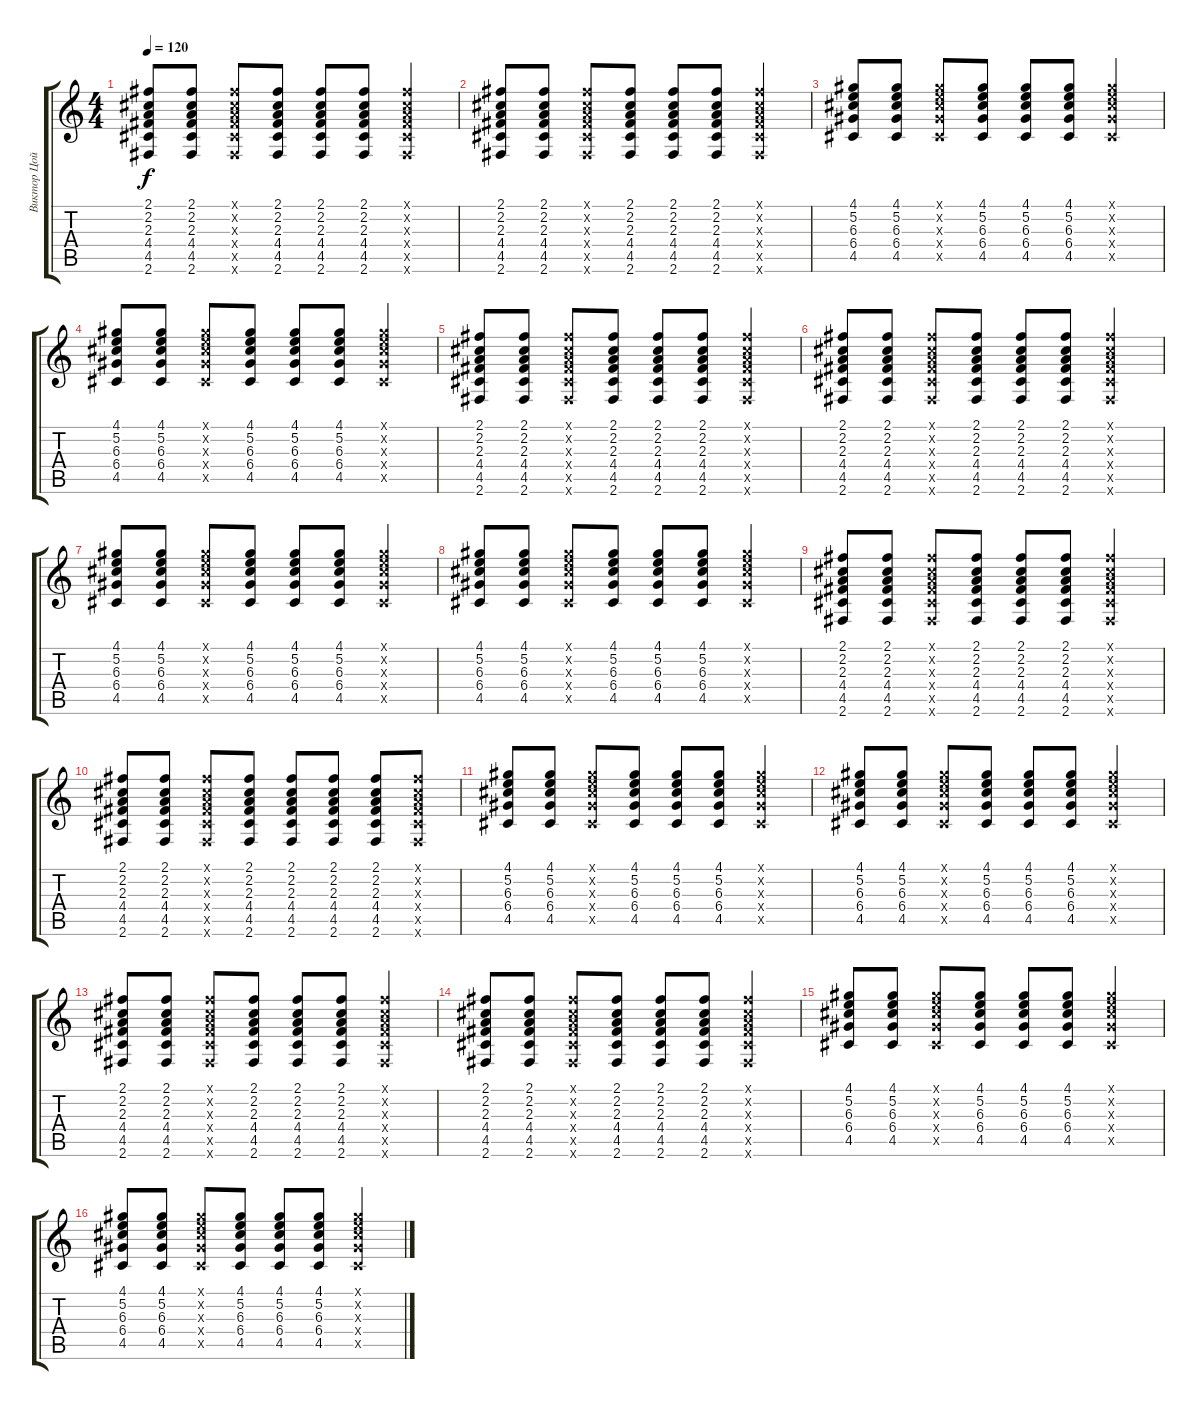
\track ("Виктор Цой" "Виктор Цой") {instrument acousticguitarsteel}
\staff {score tabs}
\tuning (E4 B3 G3 D3 A2 E2) {hide}
\ts (4 4)
\tempo 120
\clef g2
\ks c
(2.1 2.2 2.3 4.4 4.5 2.6).8{dy f} (2.1 2.2 2.3 4.4 4.5 2.6).8 (2.1{x} 2.2{x} 2.3{x} 4.4{x} 4.5{x} 2.6{x}).8 (2.1 2.2 2.3 4.4 4.5 2.6).8 (2.1 2.2 2.3 4.4 4.5 2.6).8 (2.1 2.2 2.3 4.4 4.5 2.6).8 (2.1{x} 2.2{x} 2.3{x} 4.4{x} 4.5{x} 2.6{x}).4 |
(2.1 2.2 2.3 4.4 4.5 2.6).8 (2.1 2.2 2.3 4.4 4.5 2.6).8 (2.1{x} 2.2{x} 2.3{x} 4.4{x} 4.5{x} 2.6{x}).8 (2.1 2.2 2.3 4.4 4.5 2.6).8 (2.1 2.2 2.3 4.4 4.5 2.6).8 (2.1 2.2 2.3 4.4 4.5 2.6).8 (2.1{x} 2.2{x} 2.3{x} 4.4{x} 4.5{x} 2.6{x}).4 |
(4.1 5.2 6.3 6.4 4.5).8 (4.1 5.2 6.3 6.4 4.5).8 (4.1{x} 5.2{x} 6.3{x} 6.4{x} 4.5{x}).8 (4.1 5.2 6.3 6.4 4.5).8 (4.1 5.2 6.3 6.4 4.5).8 (4.1 5.2 6.3 6.4 4.5).8 (4.1{x} 5.2{x} 6.3{x} 6.4{x} 4.5{x}).4 |
(4.1 5.2 6.3 6.4 4.5).8 (4.1 5.2 6.3 6.4 4.5).8 (4.1{x} 5.2{x} 6.3{x} 6.4{x} 4.5{x}).8 (4.1 5.2 6.3 6.4 4.5).8 (4.1 5.2 6.3 6.4 4.5).8 (4.1 5.2 6.3 6.4 4.5).8 (4.1{x} 5.2{x} 6.3{x} 6.4{x} 4.5{x}).4 |
(2.1 2.2 2.3 4.4 4.5 2.6).8 (2.1 2.2 2.3 4.4 4.5 2.6).8 (2.1{x} 2.2{x} 2.3{x} 4.4{x} 4.5{x} 2.6{x}).8 (2.1 2.2 2.3 4.4 4.5 2.6).8 (2.1 2.2 2.3 4.4 4.5 2.6).8 (2.1 2.2 2.3 4.4 4.5 2.6).8 (2.1{x} 2.2{x} 2.3{x} 4.4{x} 4.5{x} 2.6{x}).4 |
(2.1 2.2 2.3 4.4 4.5 2.6).8 (2.1 2.2 2.3 4.4 4.5 2.6).8 (2.1{x} 2.2{x} 2.3{x} 4.4{x} 4.5{x} 2.6{x}).8 (2.1 2.2 2.3 4.4 4.5 2.6).8 (2.1 2.2 2.3 4.4 4.5 2.6).8 (2.1 2.2 2.3 4.4 4.5 2.6).8 (2.1{x} 2.2{x} 2.3{x} 4.4{x} 4.5{x} 2.6{x}).4 |
(4.1 5.2 6.3 6.4 4.5).8 (4.1 5.2 6.3 6.4 4.5).8 (4.1{x} 5.2{x} 6.3{x} 6.4{x} 4.5{x}).8 (4.1 5.2 6.3 6.4 4.5).8 (4.1 5.2 6.3 6.4 4.5).8 (4.1 5.2 6.3 6.4 4.5).8 (4.1{x} 5.2{x} 6.3{x} 6.4{x} 4.5{x}).4 |
(4.1 5.2 6.3 6.4 4.5).8 (4.1 5.2 6.3 6.4 4.5).8 (4.1{x} 5.2{x} 6.3{x} 6.4{x} 4.5{x}).8 (4.1 5.2 6.3 6.4 4.5).8 (4.1 5.2 6.3 6.4 4.5).8 (4.1 5.2 6.3 6.4 4.5).8 (4.1{x} 5.2{x} 6.3{x} 6.4{x} 4.5{x}).4 |
(2.1 2.2 2.3 4.4 4.5 2.6).8 (2.1 2.2 2.3 4.4 4.5 2.6).8 (2.1{x} 2.2{x} 2.3{x} 4.4{x} 4.5{x} 2.6{x}).8 (2.1 2.2 2.3 4.4 4.5 2.6).8 (2.1 2.2 2.3 4.4 4.5 2.6).8 (2.1 2.2 2.3 4.4 4.5 2.6).8 (2.1{x} 2.2{x} 2.3{x} 4.4{x} 4.5{x} 2.6{x}).4 |
(2.1 2.2 2.3 4.4 4.5 2.6).8 (2.1 2.2 2.3 4.4 4.5 2.6).8 (2.1{x} 2.2{x} 2.3{x} 4.4{x} 4.5{x} 2.6{x}).8 (2.1 2.2 2.3 4.4 4.5 2.6).8 (2.1 2.2 2.3 4.4 4.5 2.6).8 (2.1 2.2 2.3 4.4 4.5 2.6).8 (2.1 2.2 2.3 4.4 4.5 2.6).8 (2.1{x} 2.2{x} 2.3{x} 4.4{x} 4.5{x} 2.6{x}).8 |
(4.1 5.2 6.3 6.4 4.5).8 (4.1 5.2 6.3 6.4 4.5).8 (4.1{x} 5.2{x} 6.3{x} 6.4{x} 4.5{x}).8 (4.1 5.2 6.3 6.4 4.5).8 (4.1 5.2 6.3 6.4 4.5).8 (4.1 5.2 6.3 6.4 4.5).8 (4.1{x} 5.2{x} 6.3{x} 6.4{x} 4.5{x}).4 |
(4.1 5.2 6.3 6.4 4.5).8 (4.1 5.2 6.3 6.4 4.5).8 (4.1{x} 5.2{x} 6.3{x} 6.4{x} 4.5{x}).8 (4.1 5.2 6.3 6.4 4.5).8 (4.1 5.2 6.3 6.4 4.5).8 (4.1 5.2 6.3 6.4 4.5).8 (4.1{x} 5.2{x} 6.3{x} 6.4{x} 4.5{x}).4 |
(2.1 2.2 2.3 4.4 4.5 2.6).8 (2.1 2.2 2.3 4.4 4.5 2.6).8 (2.1{x} 2.2{x} 2.3{x} 4.4{x} 4.5{x} 2.6{x}).8 (2.1 2.2 2.3 4.4 4.5 2.6).8 (2.1 2.2 2.3 4.4 4.5 2.6).8 (2.1 2.2 2.3 4.4 4.5 2.6).8 (2.1{x} 2.2{x} 2.3{x} 4.4{x} 4.5{x} 2.6{x}).4 |
(2.1 2.2 2.3 4.4 4.5 2.6).8 (2.1 2.2 2.3 4.4 4.5 2.6).8 (2.1{x} 2.2{x} 2.3{x} 4.4{x} 4.5{x} 2.6{x}).8 (2.1 2.2 2.3 4.4 4.5 2.6).8 (2.1 2.2 2.3 4.4 4.5 2.6).8 (2.1 2.2 2.3 4.4 4.5 2.6).8 (2.1{x} 2.2{x} 2.3{x} 4.4{x} 4.5{x} 2.6{x}).4 |
(4.1 5.2 6.3 6.4 4.5).8 (4.1 5.2 6.3 6.4 4.5).8 (4.1{x} 5.2{x} 6.3{x} 6.4{x} 4.5{x}).8 (4.1 5.2 6.3 6.4 4.5).8 (4.1 5.2 6.3 6.4 4.5).8 (4.1 5.2 6.3 6.4 4.5).8 (4.1{x} 5.2{x} 6.3{x} 6.4{x} 4.5{x}).4 |
(4.1 5.2 6.3 6.4 4.5).8 (4.1 5.2 6.3 6.4 4.5).8 (4.1{x} 5.2{x} 6.3{x} 6.4{x} 4.5{x}).8 (4.1 5.2 6.3 6.4 4.5).8 (4.1 5.2 6.3 6.4 4.5).8 (4.1 5.2 6.3 6.4 4.5).8 (4.1{x} 5.2{x} 6.3{x} 6.4{x} 4.5{x}).4
